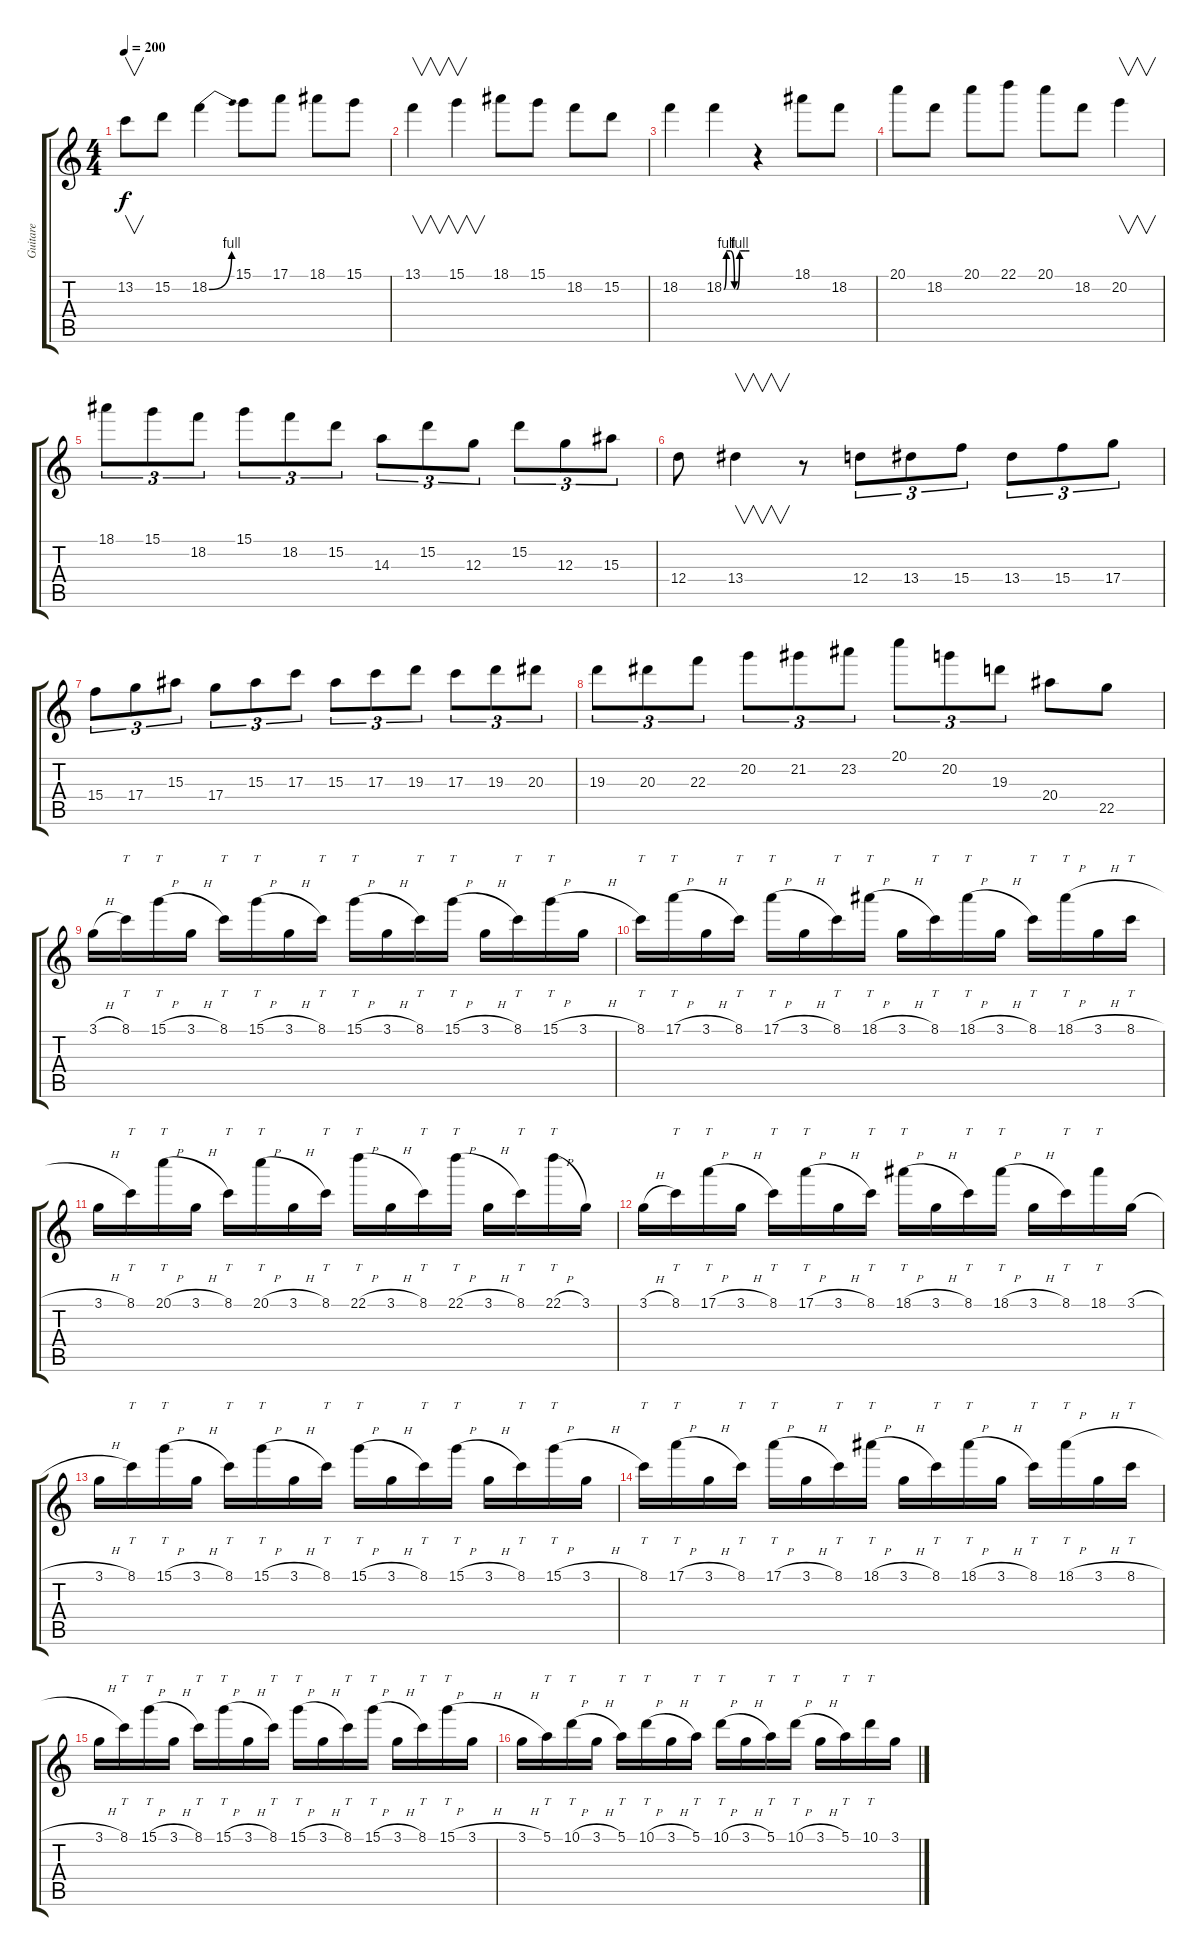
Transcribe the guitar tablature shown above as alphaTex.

\track ("Guitare" "Guitare") {instrument distortionguitar}
\staff {score tabs}
\tuning (E4 B3 G3 D3 A2 D2) {hide}
\ts (4 4)
\tempo 200
\clef g2
\ks c
13.2.8{v dy f} 15.2.8 18.2{be (bend 0 0 60 4)}.4 15.1.8 17.1.8 18.1.8 15.1.8 |
13.1.4{v} 15.1.4{v} 18.1.8 15.1.8 18.2.8 15.2.8 |
18.2.4 18.2{be (custom 0 0 6 4 10 4 15 4 25 0 30 0 37 4 40 4 45 4 50 4 60 4)}.4 r.4 18.1.8 18.2.8 |
20.1.8 18.2.8 20.1.8 22.1.8 20.1.8 18.2.8 20.2.4{v} |
18.1.8{tu (3 2)} 15.1.8{tu (3 2)} 18.2.8{tu (3 2)} 15.1.8{tu (3 2)} 18.2.8{tu (3 2)} 15.2.8{tu (3 2)} 14.3.8{tu (3 2)} 15.2.8{tu (3 2)} 12.3.8{tu (3 2)} 15.2.8{tu (3 2)} 12.3.8{tu (3 2)} 15.3.8{tu (3 2)} |
12.4.8 13.4.4{v} r.8 12.4.8{tu (3 2)} 13.4.8{tu (3 2)} 15.4.8{tu (3 2)} 13.4.8{tu (3 2)} 15.4.8{tu (3 2)} 17.4.8{tu (3 2)} |
15.4.8{tu (3 2)} 17.4.8{tu (3 2)} 15.3.8{tu (3 2)} 17.4.8{tu (3 2)} 15.3.8{tu (3 2)} 17.3.8{tu (3 2)} 15.3.8{tu (3 2)} 17.3.8{tu (3 2)} 19.3.8{tu (3 2)} 17.3.8{tu (3 2)} 19.3.8{tu (3 2)} 20.3.8{tu (3 2)} |
19.3.8{tu (3 2)} 20.3.8{tu (3 2)} 22.3.8{tu (3 2)} 20.2.8{tu (3 2)} 21.2.8{tu (3 2)} 23.2.8{tu (3 2)} 20.1.8{tu (3 2)} 20.2.8{tu (3 2)} 19.3.8{tu (3 2)} 20.4.8 22.5.8 |
3.1{h}.16 8.1.16{tt} 15.1{h}.16{tt} 3.1{h}.16 8.1.16{tt} 15.1{h}.16{tt} 3.1{h}.16 8.1.16{tt} 15.1{h}.16{tt} 3.1{h}.16 8.1.16{tt} 15.1{h}.16{tt} 3.1{h}.16 8.1.16{tt} 15.1{h}.16{tt} 3.1{h}.16 |
8.1.16{tt} 17.1{h}.16{tt} 3.1{h}.16 8.1.16{tt} 17.1{h}.16{tt} 3.1{h}.16 8.1.16{tt} 18.1{h}.16{tt} 3.1{h}.16 8.1.16{tt} 18.1{h}.16{tt} 3.1{h}.16 8.1.16{tt} 18.1{h}.16{tt} 3.1{h}.16 8.1{h}.16{tt} |
3.1{h}.16 8.1.16{tt} 20.1{h}.16{tt} 3.1{h}.16 8.1.16{tt} 20.1{h}.16{tt} 3.1{h}.16 8.1.16{tt} 22.1{h}.16{tt} 3.1{h}.16 8.1.16{tt} 22.1{h}.16{tt} 3.1{h}.16 8.1.16{tt} 22.1{h}.16{tt} 3.1.16 |
3.1{h}.16 8.1.16{tt} 17.1{h}.16{tt} 3.1{h}.16 8.1.16{tt} 17.1{h}.16{tt} 3.1{h}.16 8.1.16{tt} 18.1{h}.16{tt} 3.1{h}.16 8.1.16{tt} 18.1{h}.16{tt} 3.1{h}.16 8.1.16{tt} 18.1.16{tt} 3.1{h}.16 |
3.1{h}.16 8.1.16{tt} 15.1{h}.16{tt} 3.1{h}.16 8.1.16{tt} 15.1{h}.16{tt} 3.1{h}.16 8.1.16{tt} 15.1{h}.16{tt} 3.1{h}.16 8.1.16{tt} 15.1{h}.16{tt} 3.1{h}.16 8.1.16{tt} 15.1{h}.16{tt} 3.1{h}.16 |
8.1.16{tt} 17.1{h}.16{tt} 3.1{h}.16 8.1.16{tt} 17.1{h}.16{tt} 3.1{h}.16 8.1.16{tt} 18.1{h}.16{tt} 3.1{h}.16 8.1.16{tt} 18.1{h}.16{tt} 3.1{h}.16 8.1.16{tt} 18.1{h}.16{tt} 3.1{h}.16 8.1{h}.16{tt} |
3.1{h}.16 8.1.16{tt} 15.1{h}.16{tt} 3.1{h}.16 8.1.16{tt} 15.1{h}.16{tt} 3.1{h}.16 8.1.16{tt} 15.1{h}.16{tt} 3.1{h}.16 8.1.16{tt} 15.1{h}.16{tt} 3.1{h}.16 8.1.16{tt} 15.1{h}.16{tt} 3.1{h}.16 |
3.1{h}.16 5.1.16{tt} 10.1{h}.16{tt} 3.1{h}.16 5.1.16{tt} 10.1{h}.16{tt} 3.1{h}.16 5.1.16{tt} 10.1{h}.16{tt} 3.1{h}.16 5.1.16{tt} 10.1{h}.16{tt} 3.1{h}.16 5.1.16{tt} 10.1.16{tt} 3.1.16
